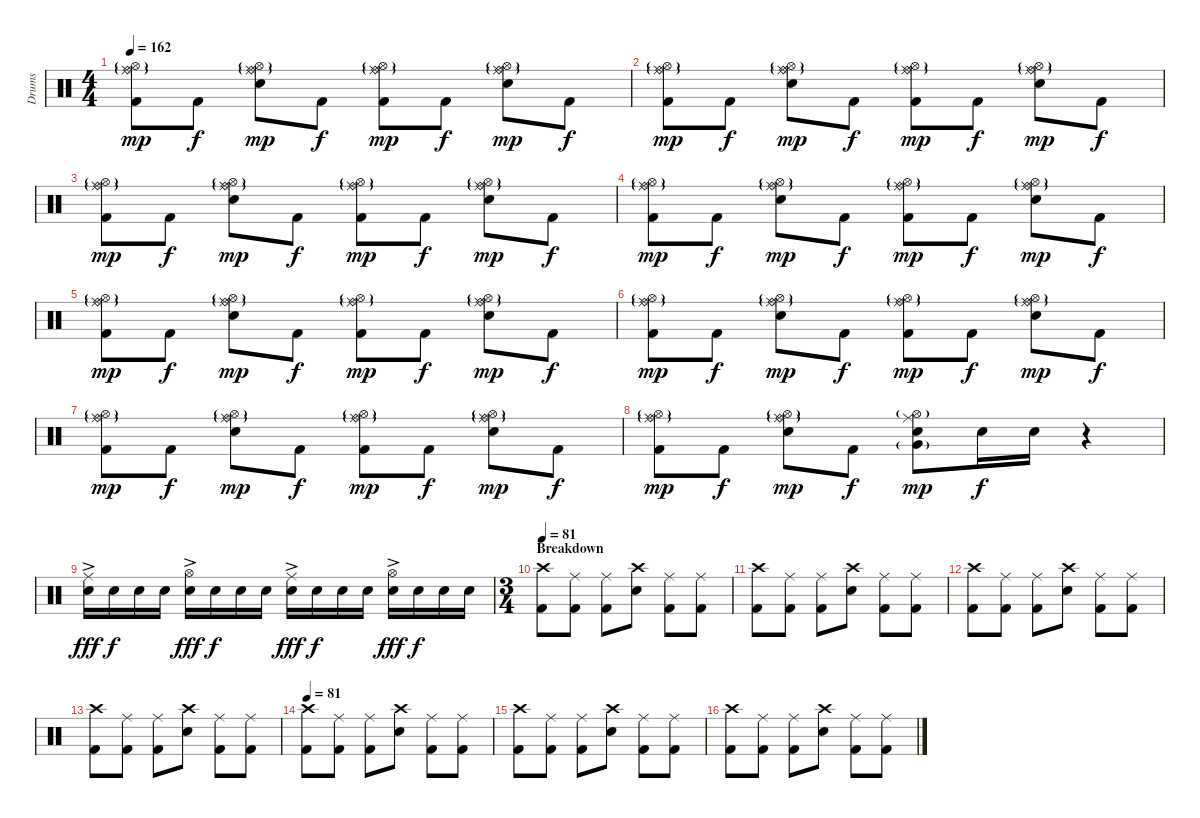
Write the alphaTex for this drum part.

\track ("Drums" "Drums") {instrument percussion}
\staff {score}
\articulation defaults
\ts (4 4)
\tempo 162
\clef neutral
\ks c
("Ride (middle)" "Hi-Hat (open)"{g} "Ride (bell)"{g} "Kick (hit) 2").8{dy mp} "Kick (hit) 2".8{dy f} ("Ride (middle)" "Hi-Hat (open)"{g} "Ride (bell)"{g} "Electric Snare (hit)").8{dy mp} "Kick (hit) 2".8{dy f} ("Ride (middle)" "Hi-Hat (open)"{g} "Ride (bell)"{g} "Kick (hit) 2").8{dy mp} "Kick (hit) 2".8{dy f} ("Ride (middle)" "Hi-Hat (open)"{g} "Ride (bell)"{g} "Electric Snare (hit)").8{dy mp} "Kick (hit) 2".8{dy f} |
("Ride (middle)" "Hi-Hat (open)"{g} "Ride (bell)"{g} "Kick (hit) 2").8{dy mp} "Kick (hit) 2".8{dy f} ("Ride (middle)" "Hi-Hat (open)"{g} "Ride (bell)"{g} "Electric Snare (hit)").8{dy mp} "Kick (hit) 2".8{dy f} ("Ride (middle)" "Hi-Hat (open)"{g} "Ride (bell)"{g} "Kick (hit) 2").8{dy mp} "Kick (hit) 2".8{dy f} ("Ride (middle)" "Hi-Hat (open)"{g} "Ride (bell)"{g} "Electric Snare (hit)").8{dy mp} "Kick (hit) 2".8{dy f} |
("Ride (middle)" "Hi-Hat (open)"{g} "Ride (bell)"{g} "Kick (hit) 2").8{dy mp} "Kick (hit) 2".8{dy f} ("Ride (middle)" "Hi-Hat (open)"{g} "Ride (bell)"{g} "Electric Snare (hit)").8{dy mp} "Kick (hit) 2".8{dy f} ("Ride (middle)" "Hi-Hat (open)"{g} "Ride (bell)"{g} "Kick (hit) 2").8{dy mp} "Kick (hit) 2".8{dy f} ("Ride (middle)" "Hi-Hat (open)"{g} "Ride (bell)"{g} "Electric Snare (hit)").8{dy mp} "Kick (hit) 2".8{dy f} |
("Ride (middle)" "Hi-Hat (open)"{g} "Ride (bell)"{g} "Kick (hit) 2").8{dy mp} "Kick (hit) 2".8{dy f} ("Ride (middle)" "Hi-Hat (open)"{g} "Ride (bell)"{g} "Electric Snare (hit)").8{dy mp} "Kick (hit) 2".8{dy f} ("Ride (middle)" "Hi-Hat (open)"{g} "Ride (bell)"{g} "Kick (hit) 2").8{dy mp} "Kick (hit) 2".8{dy f} ("Ride (middle)" "Hi-Hat (open)"{g} "Ride (bell)"{g} "Electric Snare (hit)").8{dy mp} "Kick (hit) 2".8{dy f} |
("Ride (middle)" "Hi-Hat (open)"{g} "Ride (bell)"{g} "Kick (hit) 2").8{dy mp} "Kick (hit) 2".8{dy f} ("Ride (middle)" "Hi-Hat (open)"{g} "Ride (bell)"{g} "Electric Snare (hit)").8{dy mp} "Kick (hit) 2".8{dy f} ("Ride (middle)" "Hi-Hat (open)"{g} "Ride (bell)"{g} "Kick (hit) 2").8{dy mp} "Kick (hit) 2".8{dy f} ("Ride (middle)" "Hi-Hat (open)"{g} "Ride (bell)"{g} "Electric Snare (hit)").8{dy mp} "Kick (hit) 2".8{dy f} |
("Ride (middle)" "Hi-Hat (open)"{g} "Ride (bell)"{g} "Kick (hit) 2").8{dy mp} "Kick (hit) 2".8{dy f} ("Ride (middle)" "Hi-Hat (open)"{g} "Ride (bell)"{g} "Electric Snare (hit)").8{dy mp} "Kick (hit) 2".8{dy f} ("Ride (middle)" "Hi-Hat (open)"{g} "Ride (bell)"{g} "Kick (hit) 2").8{dy mp} "Kick (hit) 2".8{dy f} ("Ride (middle)" "Hi-Hat (open)"{g} "Ride (bell)"{g} "Electric Snare (hit)").8{dy mp} "Kick (hit) 2".8{dy f} |
("Ride (middle)" "Hi-Hat (open)"{g} "Ride (bell)"{g} "Kick (hit) 2").8{dy mp} "Kick (hit) 2".8{dy f} ("Ride (middle)" "Hi-Hat (open)"{g} "Ride (bell)"{g} "Electric Snare (hit)").8{dy mp} "Kick (hit) 2".8{dy f} ("Ride (middle)" "Hi-Hat (open)"{g} "Ride (bell)"{g} "Kick (hit) 2").8{dy mp} "Kick (hit) 2".8{dy f} ("Ride (middle)" "Hi-Hat (open)"{g} "Ride (bell)"{g} "Electric Snare (hit)").8{dy mp} "Kick (hit) 2".8{dy f} |
("Ride (middle)" "Hi-Hat (open)"{g} "Ride (bell)"{g} "Kick (hit) 2").8{dy mp} "Kick (hit) 2".8{dy f} ("Ride (middle)" "Hi-Hat (open)"{g} "Ride (bell)"{g} "Electric Snare (hit)").8{dy mp} "Kick (hit) 2".8{dy f} ("Ride (middle)" "Hi-Hat (open)"{g} "Very Low Tom (hit)"{g} "Electric Snare (hit)").8{dy mp} "Electric Snare (hit)".16{dy f} "Electric Snare (hit)".16 r.4 |
("Ride (middle)" "Electric Snare (hit)"{ac}).16{dy fff} "Electric Snare (hit)".16{dy f} "Electric Snare (hit)".16 "Electric Snare (hit)".16 ("Hi-Hat (open)" "Electric Snare (hit)"{ac}).16{dy fff} "Electric Snare (hit)".16{dy f} "Electric Snare (hit)".16 "Electric Snare (hit)".16 ("Ride (middle)" "Electric Snare (hit)"{ac}).16{dy fff} "Electric Snare (hit)".16{dy f} "Electric Snare (hit)".16 "Electric Snare (hit)".16 ("Hi-Hat (open)" "Electric Snare (hit)"{ac}).16{dy fff} "Electric Snare (hit)".16{dy f} "Electric Snare (hit)".16 "Electric Snare (hit)".16 |
\ts (3 4)
\section ("" "Breakdown")
\tempo 81
("Crash high (hit)" "Kick (hit) 2").8 ("Ride (middle)" "Kick (hit) 2").8 ("Ride (middle)" "Kick (hit) 2").8 ("Crash high (hit)" "Electric Snare (hit)").8 ("Ride (middle)" "Kick (hit) 2").8 ("Ride (middle)" "Kick (hit) 2").8 |
("Crash high (hit)" "Kick (hit) 2").8 ("Ride (middle)" "Kick (hit) 2").8 ("Ride (middle)" "Kick (hit) 2").8 ("Crash high (hit)" "Electric Snare (hit)").8 ("Ride (middle)" "Kick (hit) 2").8 ("Ride (middle)" "Kick (hit) 2").8 |
("Crash high (hit)" "Kick (hit) 2").8 ("Ride (middle)" "Kick (hit) 2").8 ("Ride (middle)" "Kick (hit) 2").8 ("Crash high (hit)" "Electric Snare (hit)").8 ("Ride (middle)" "Kick (hit) 2").8 ("Ride (middle)" "Kick (hit) 2").8 |
("Crash high (hit)" "Kick (hit) 2").8 ("Ride (middle)" "Kick (hit) 2").8 ("Ride (middle)" "Kick (hit) 2").8 ("Crash high (hit)" "Electric Snare (hit)").8 ("Ride (middle)" "Kick (hit) 2").8 ("Ride (middle)" "Kick (hit) 2").8 |
\tempo 81
("Crash high (hit)" "Kick (hit) 2").8 ("Ride (middle)" "Kick (hit) 2").8 ("Ride (middle)" "Kick (hit) 2").8 ("Crash high (hit)" "Electric Snare (hit)").8 ("Ride (middle)" "Kick (hit) 2").8 ("Ride (middle)" "Kick (hit) 2").8 |
("Crash high (hit)" "Kick (hit) 2").8 ("Ride (middle)" "Kick (hit) 2").8 ("Ride (middle)" "Kick (hit) 2").8 ("Crash high (hit)" "Electric Snare (hit)").8 ("Ride (middle)" "Kick (hit) 2").8 ("Ride (middle)" "Kick (hit) 2").8 |
("Crash high (hit)" "Kick (hit) 2").8 ("Ride (middle)" "Kick (hit) 2").8 ("Ride (middle)" "Kick (hit) 2").8 ("Crash high (hit)" "Electric Snare (hit)").8 ("Ride (middle)" "Kick (hit) 2").8 ("Ride (middle)" "Kick (hit) 2").8
